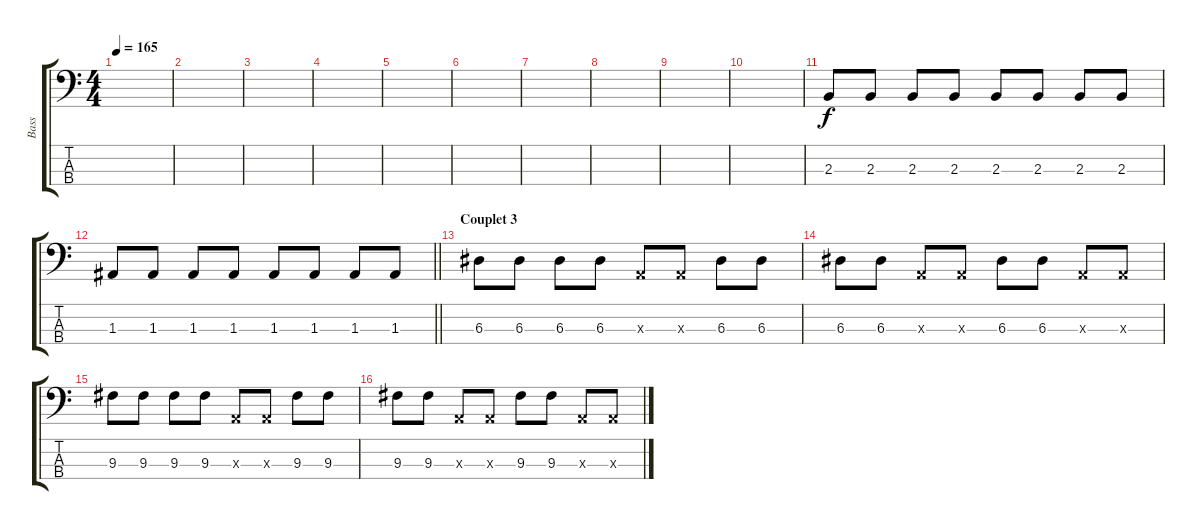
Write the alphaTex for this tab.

\track ("Bass" "Bass") {instrument electricbassfinger}
\staff {score tabs}
\tuning (G2 D2 A1 E1) {hide}
\ts (4 4)
\tempo 165
\clef f4
\ks c
|
|
|
|
|
|
|
|
|
|
2.3.8 2.3.8 2.3.8 2.3.8 2.3.8 2.3.8 2.3.8 2.3.8 |
\barLineRight lightlight
1.3.8 1.3.8 1.3.8 1.3.8 1.3.8 1.3.8 1.3.8 1.3.8 |
\section ("" "Couplet 3")
6.3.8 6.3.8 6.3.8 6.3.8 0.3{x}.8 0.3{x}.8 6.3.8 6.3.8 |
6.3.8 6.3.8 0.3{x}.8 0.3{x}.8 6.3.8 6.3.8 0.3{x}.8 0.3{x}.8 |
9.3.8 9.3.8 9.3.8 9.3.8 0.3{x}.8 0.3{x}.8 9.3.8 9.3.8 |
9.3.8 9.3.8 0.3{x}.8 0.3{x}.8 9.3.8 9.3.8 0.3{x}.8 0.3{x}.8
